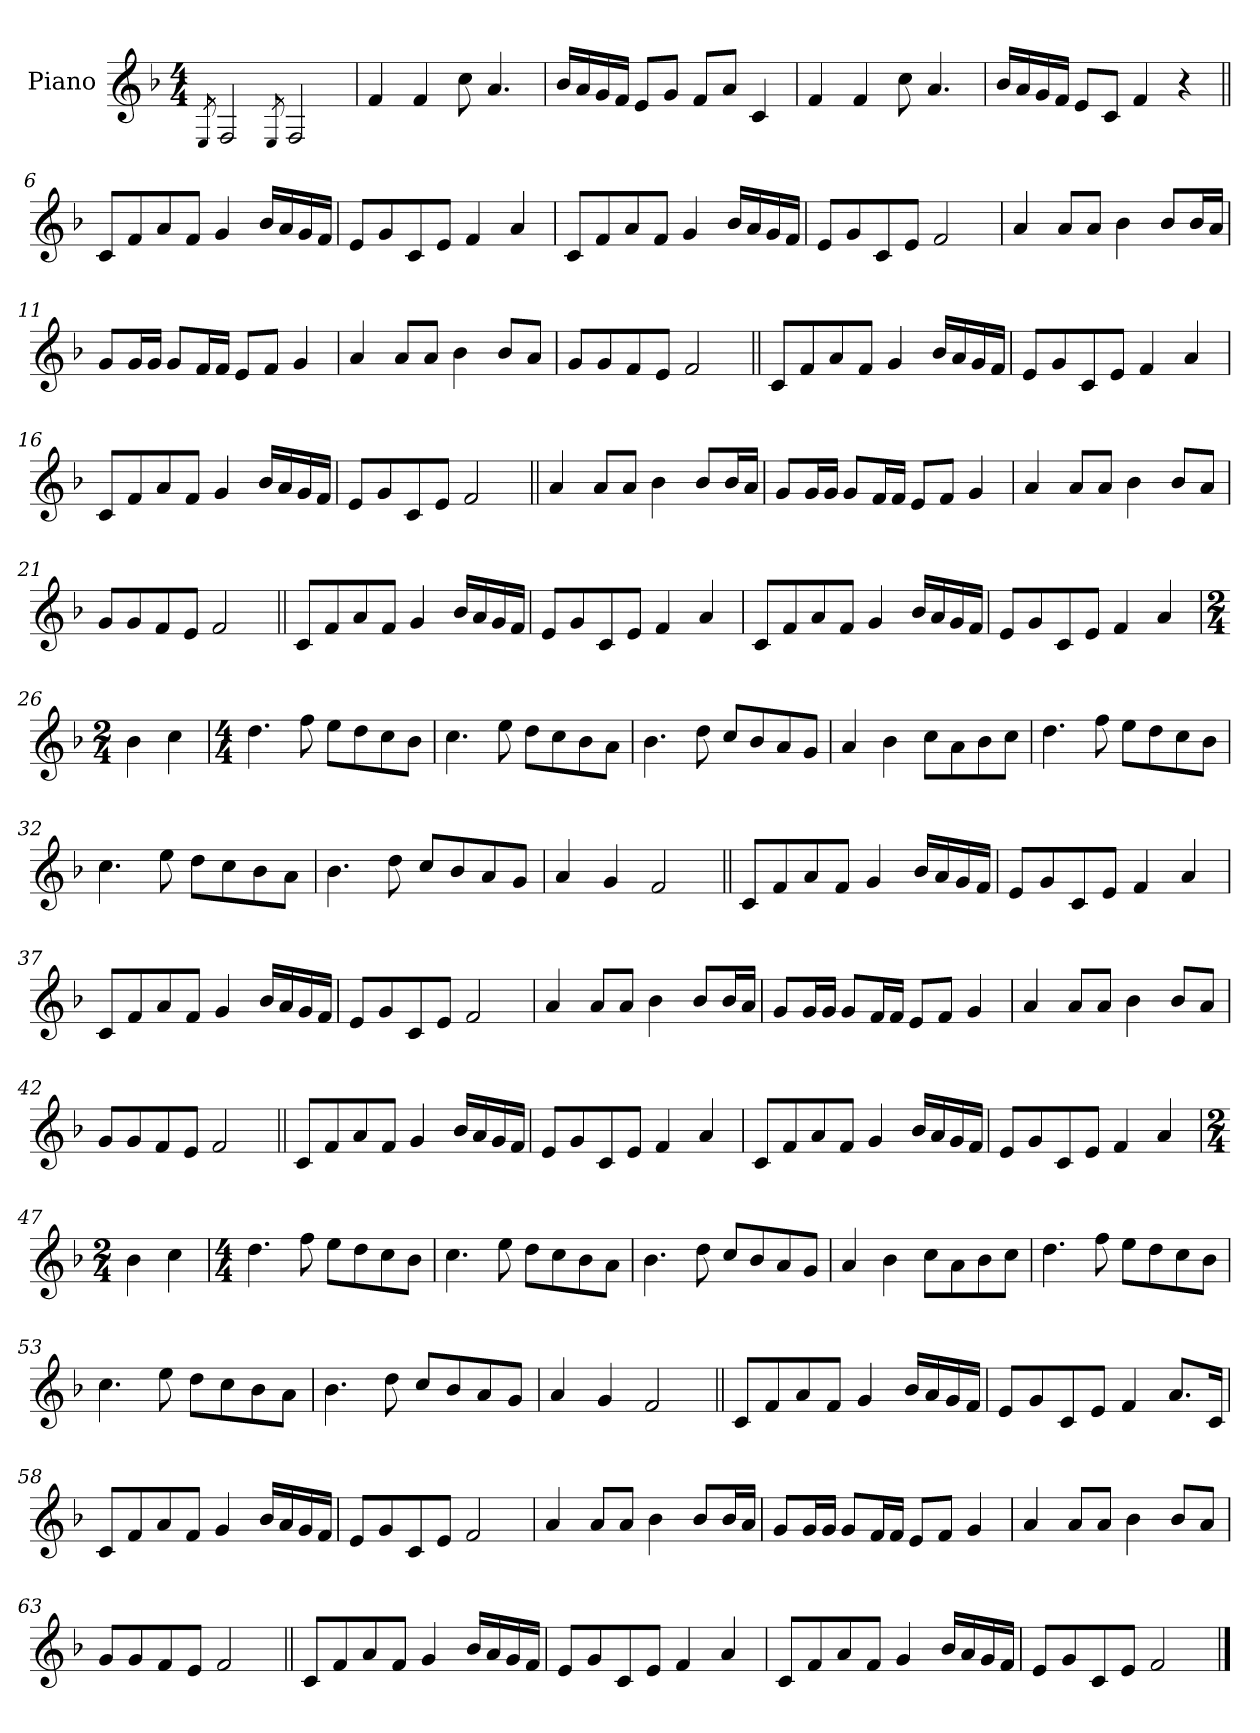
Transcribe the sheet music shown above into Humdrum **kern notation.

**kern
*part1
*staff1
*I"Piano
*I'Pno.
*clefG2
*k[b-]
*M4/4
=1
8qE
2F!
8qE
2F!
=2
4f!
4f!
8cc!
4.a!
=3
16b-!LL
16a!
16g!
16f!JJ
8e!L
8g!J
8f!L
8a!J
4c!
=4
4f!
4f!
8cc!
4.a!
=5
16b-!LL
16a!
16g!
16f!JJ
8e!L
8c!J
4f!
4r
=6||
8cL
8f
8a
8fJ
4g
16b-LL
16a
16g
16fJJ
=7
8eL
8g
8c
8eJ
4f
4a
=8
8cL
8f
8a
8fJ
4g
16b-LL
16a
16g
16fJJ
=9
8eL
8g
8c
8eJ
2f
=10
4a
8aL
8aJ
4b-
8b-L
16b-L
16aJJ
=11
8gL
16gL
16gJJ
8gL
16fL
16fJJ
8eL
8fJ
4g
=12
4a
8aL
8aJ
4b-
8b-L
8aJ
=13
8gL
8g
8f
8eJ
2f
=14||
8c!L
8f!
8a!
8f!J
4g!
16b-!LL
16a!
16g!
16f!JJ
=15
8e!L
8g!
8c!
8e!J
4f!
4a!
=16
8c!L
8f!
8a!
8f!J
4g!
16b-!LL
16a!
16g!
16f!JJ
=17
8e!L
8g!
8c!
8e!J
2f!
=18||
4a
8aL
8aJ
4b-
8b-L
16b-L
16aJJ
=19
8gL
16gL
16gJJ
8gL
16fL
16fJJ
8eL
8fJ
4g
=20
4a
8aL
8aJ
4b-
8b-L
8aJ
=21
8gL
8g
8f
8eJ
2f
=22||
8c!L
8f!
8a!
8f!J
4g!
16b-!LL
16a!
16g!
16f!JJ
=23
8e!L
8g!
8c!
8e!J
4f!
4a!
=24
8c!L
8f!
8a!
8f!J
4g!
16b-!LL
16a!
16g!
16f!JJ
=25
8e!L
8g!
8c!
8e!J
4f!
4a
=26
*M2/4
4b-
4cc
=27
*M4/4
4.dd
8ff
8eeL
8dd
8cc
8b-J
=28
4.cc
8ee
8ddL
8cc
8b-
8aJ
=29
4.b-
8dd
8ccL
8b-
8a
8gJ
=30
4a
4b-
8ccL
8a
8b-
8ccJ
=31
4.dd
8ff
8eeL
8dd
8cc
8b-J
=32
4.cc
8ee
8ddL
8cc
8b-
8aJ
=33
4.b-
8dd
8ccL
8b-
8a
8gJ
=34
4a
4g
2f
=35||
8cL
8f
8a
8fJ
4g
16b-LL
16a
16g
16fJJ
=36
8eL
8g
8c
8eJ
4f
4a
=37
8cL
8f
8a
8fJ
4g
16b-LL
16a
16g
16fJJ
=38
8eL
8g
8c
8eJ
2f
=39
4a
8aL
8aJ
4b-
8b-L
16b-L
16aJJ
=40
8gL
16gL
16gJJ
8gL
16fL
16fJJ
8eL
8fJ
4g
=41
4a
8aL
8aJ
4b-
8b-L
8aJ
=42
8gL
8g
8f
8eJ
2f
=43||
8cL
8f
8a
8fJ
4g
16b-LL
16a
16g
16fJJ
=44
8eL
8g
8c
8eJ
4f
4a
=45
8cL
8f
8a
8fJ
4g
16b-LL
16a
16g
16fJJ
=46
8eL
8g
8c
8eJ
4f
4a
=47
*M2/4
4b-
4cc
=48
*M4/4
4.dd
8ff
8eeL
8dd
8cc
8b-J
=49
4.cc
8ee
8ddL
8cc
8b-
8aJ
=50
4.b-
8dd
8ccL
8b-
8a
8gJ
=51
4a
4b-
8ccL
8a
8b-
8ccJ
=52
4.dd
8ff
8eeL
8dd
8cc
8b-J
=53
4.cc
8ee
8ddL
8cc
8b-
8aJ
=54
4.b-
8dd
8ccL
8b-
8a
8gJ
=55
4a
4g
2f
=56||
8cL
8f
8a
8fJ
4g
16b-LL
16a
16g
16fJJ
=57
8eL
8g
8c
8eJ
4f
8.aL
16cJk
=58
8cL
8f
8a
8fJ
4g
16b-LL
16a
16g
16fJJ
=59
8eL
8g
8c
8eJ
2f
=60
4a
8aL
8aJ
4b-
8b-L
16b-L
16aJJ
=61
8gL
16gL
16gJJ
8gL
16fL
16fJJ
8eL
8fJ
4g
=62
4a
8aL
8aJ
4b-
8b-L
8aJ
=63
8gL
8g
8f
8eJ
2f
=64||
8cL
8f
8a
8fJ
4g
16b-LL
16a
16g
16fJJ
=65
8eL
8g
8c
8eJ
4f
4a
=66
8cL
8f
8a
8fJ
4g
16b-LL
16a
16g
16fJJ
=67
8eL
8g
8c
8eJ
2f
==
*-
